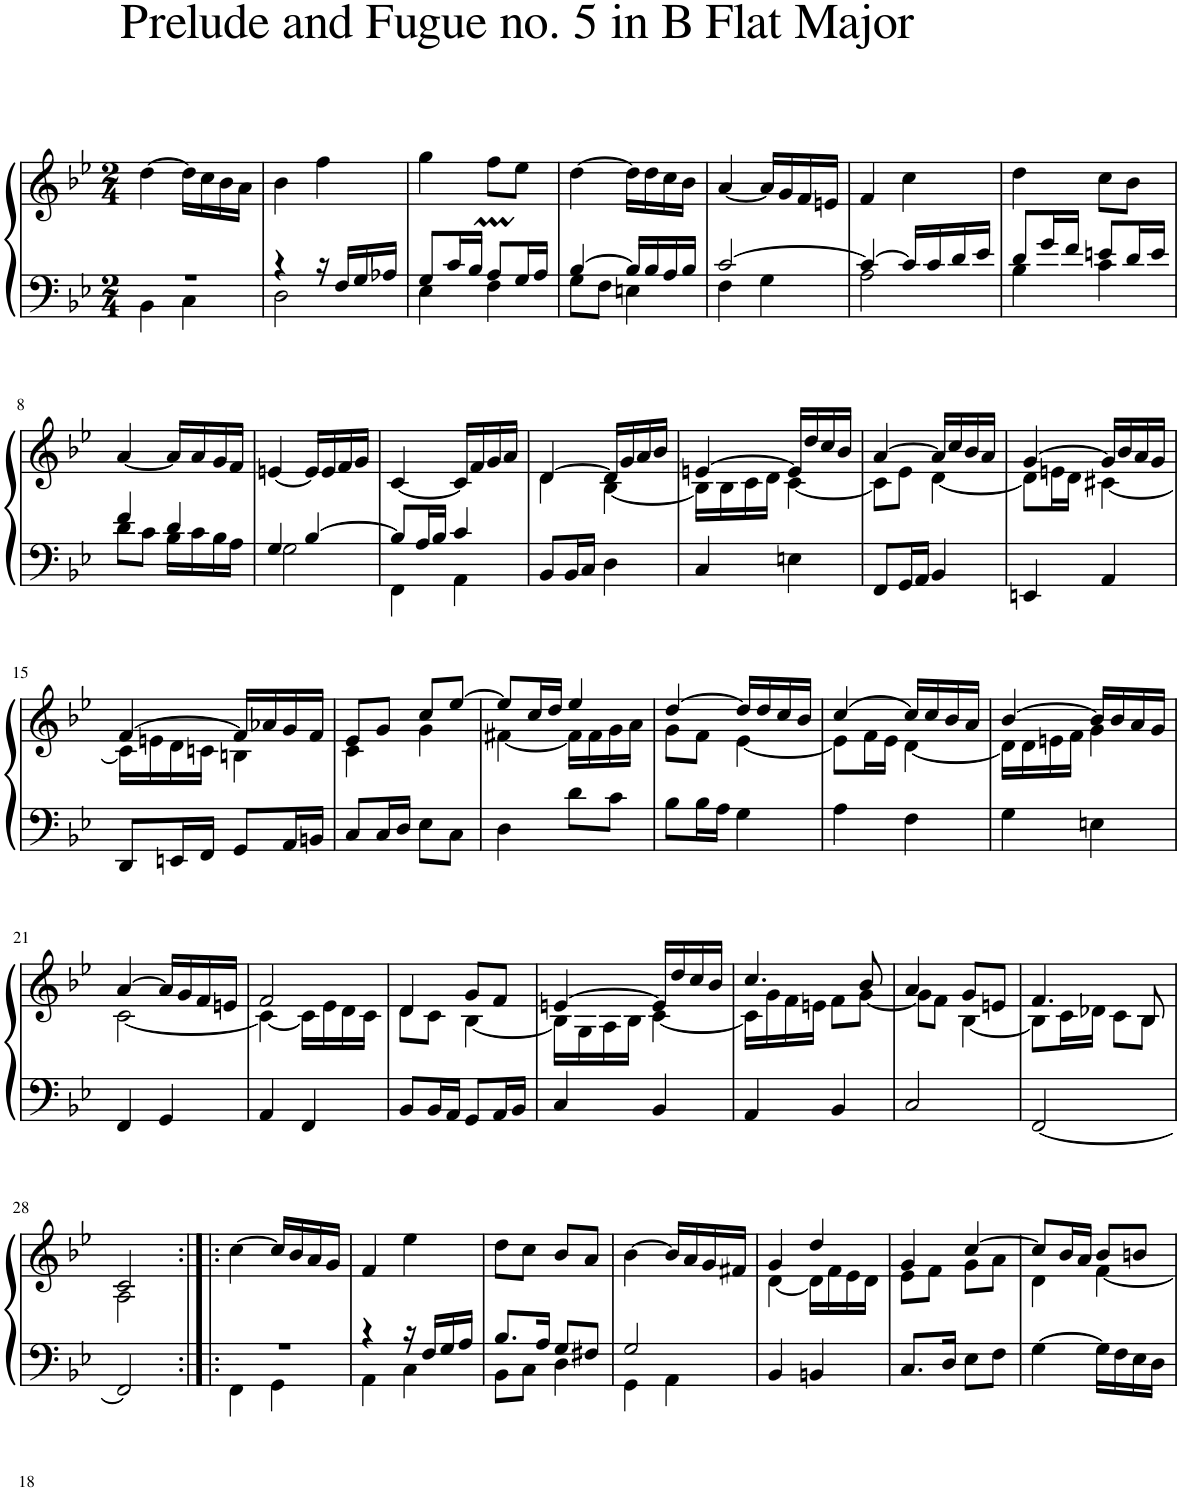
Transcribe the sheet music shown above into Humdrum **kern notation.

**kern	**kern
*part1	*part1
*staff2	*staff1
*I"Harpsichord	*
*I'Hch.	*
!!LO:PB:g=z
*clefF4	*clefG2
*k[b-e-]	*k[b-e-]
*M2/4	*M2/4
=1	=1
*^	*
2r	4BB-\	[4dd\
.	4C\	16dd\LL]
.	.	16cc\
.	.	16b-\
.	.	16a\JJ
=2	=2	=2
4r	2D\	4b-\
16r	.	4ff\
16F/LL	.	.
16G/	.	.
16A-X/JJ	.	.
=3	=3	=3
8G/L	4E-\	4gg\
16c/L	.	.
16B-/JJ	.	.
8Am/L	4F\	8ff\L
16G/L	.	8ee-\J
16A/JJ	.	.
=4	=4	=4
[4B-/	8G\L	[4dd\
.	8F\J	.
16B-/LL]	4En\	16dd\LL]
16B-/	.	16dd\
16A/	.	16cc\
16B-/JJ	.	16b-\JJ
=5	=5	=5
[2c/	4F\	[4a/
.	4G\	16a/LL]
.	.	16g/
.	.	16f/
.	.	16en/JJ
=6	=6	=6
4c/_	2A\	4f/
16c/LL]	.	4cc\
16c/	.	.
16d/	.	.
16e-/JJ	.	.
=7	=7	=7
8d/L	4B-\	4dd\
16g/L	.	.
16f/JJ	.	.
8en/L	4c\	8cc\L
16d/L	.	8b-\J
16e/JJ	.	.
!!LO:LB:g=z
=8	=8	=8
4f/	8d\L	[4a/
.	8c\J	.
4d/	16B-\LL	16a/LL]
.	16c\	16a/
.	16B-\	16g/
.	16A\JJ	16f/JJ
=9	=9	=9
4G/	2G\	[4en/
[4B-/	.	16e/LL]
.	.	16e/
.	.	16f/
.	.	16g/JJ
=10	=10	=10
8B-/L]	4FF\	[4c/
16A/L	.	.
16B-/JJ	.	.
4c/	4AA\	16c/LL]
.	.	16f/
.	.	16g/
.	.	16a/JJ
*v	*v	*
=11	=11
*	*^
8BB-/L	[4d/	4d\
16BB-/L	.	.
16C/JJ	.	.
4D\	16d/LL]	[4B-\
.	16g/	.
.	16a/	.
.	16b-/JJ	.
=12	=12	=12
4C/	[4en/	16B-\LL]
.	.	16B-\
.	.	16c\
.	.	16d\JJ
4En\	16e/LL]	[4c\
.	16dd/	.
.	16cc/	.
.	16b-/JJ	.
=13	=13	=13
8FF/L	[4a/	8c\L]
16GG/L	.	8e-\J
16AA/JJ	.	.
4BB-/	16a/LL]	[4d\
.	16cc/	.
.	16b-/	.
.	16a/JJ	.
=14	=14	=14
4EEn/	[4g/	8d\L]
.	.	16en\L
.	.	16d\JJ
4AA/	16g/LL]	[4c#X\
.	16b-/	.
.	16a/	.
.	16g/JJ	.
!!LO:LB:g=z	!!
=15	=15	=15
8DD/L	[4f/	16c#\LL]
.	.	16en\
16EEn/L	.	16d\
16FF/JJ	.	16cn\JJ
8GG/L	16f/LL]	4Bn\
.	16a-X/	.
16AA/L	16g/	.
16BBn/JJ	16f/JJ	.
=16	=16	=16
8C/L	8e-/L	4c\
16C/L	8g/J	.
16D/JJ	.	.
8E-\L	8cc/L	4g\
8C\J	[8ee-/J	.
=17	=17	=17
4D\	8ee-/L]	[4f#X\
.	16cc/L	.
.	16dd/JJ	.
8d\L	4ee-/	16f#\LL]
.	.	16f#\
8c\J	.	16g\
.	.	16a\JJ
=18	=18	=18
8B-\L	[4dd/	8g\L
16B-\L	.	8f\J
16A\JJ	.	.
4G\	16dd/LL]	[4e-\
.	16dd/	.
.	16cc/	.
.	16b-/JJ	.
=19	=19	=19
4A\	[4cc/	8e-\L]
.	.	16f\L
.	.	16e-\JJ
4F\	16cc/LL]	[4d\
.	16cc/	.
.	16b-/	.
.	16a/JJ	.
=20	=20	=20
4G\	[4b-/	16d\LL]
.	.	16d\
.	.	16en\
.	.	16f\JJ
4En\	16b-/LL]	4g\
.	16b-/	.
.	16a/	.
.	16g/JJ	.
!!LO:LB:g=z	!!
=21	=21	=21
4FF/	[4a/	[2c\
4GG/	16a/LL]	.
.	16g/	.
.	16f/	.
.	16en/JJ	.
=22	=22	=22
4AA/	2f/	4c\_
4FF/	.	16c\LL]
.	.	16e-\
.	.	16d\
.	.	16c\JJ
=23	=23	=23
8BB-/L	4d/	8d\L
16BB-/L	.	8c\J
16AA/JJ	.	.
8GG/L	8g/L	[4B-\
16AA/L	8f/J	.
16BB-/JJ	.	.
=24	=24	=24
4C/	[4en/	16B-\LL]
.	.	16G\
.	.	16A\
.	.	16B-\JJ
4BB-/	16e/LL]	[4c\
.	16dd/	.
.	16cc/	.
.	16b-/JJ	.
=25	=25	=25
4AA/	4.cc/	16c\LL]
.	.	16g\
.	.	16f\
.	.	16en\JJ
4BB-/	.	8f\L
.	8b-/	[8g\J
=26	=26	=26
2C/	4a/	8g\L]
.	.	8f\J
.	8g/L	[4B-\
.	8en/J	.
=27	=27	=27
[2FF/	4.f/	8B-\L]
.	.	16c\L
.	.	16d-X\JJ
.	.	8c\L
.	8B-/	8B-\J
!!LO:LB:g=z	!!
=28	=28	=28
2FF/]	2c/	2A\
*	*v	*v
=29:|!|:	=29:|!|:
*^	*
2r	4FF\	[4cc\
.	4GG\	16cc/LL]
.	.	16b-/
.	.	16a/
.	.	16g/JJ
=30	=30	=30
4r	4AA\	4f/
16r	4C\	4ee-\
16F/LL	.	.
16G/	.	.
16A/JJ	.	.
=31	=31	=31
8.B-/L	8BB-\L	8dd\L
.	8C\J	8cc\J
16A/Jk	.	.
8G/L	4D\	8b-/L
8F#X/J	.	8a/J
=32	=32	=32
2G/	4GG\	[4b-\
.	4AA\	16b-/LL]
.	.	16a/
.	.	16g/
.	.	16f#X/JJ
*v	*v	*
=33	=33
*	*^
4BB-/	4g/	[4d\
4BBn/	4dd/	16d\LL]
.	.	16f\
.	.	16e-\
.	.	16d\JJ
=34	=34	=34
8.C/L	4g/	8e-\L
.	.	8f\J
16D/Jk	.	.
8E-\L	[4cc/	8g\L
8F\J	.	8a\J
=35	=35	=35
[4G\	8cc/L]	4d\
.	16b-/L	.
.	16a/JJ	.
16G\LL]	8b-/L	[4f\
16F\	.	.
16E-\	8bn/J	.
16D\JJ	.	.
*	*v	*v
=	=
*-	*-
